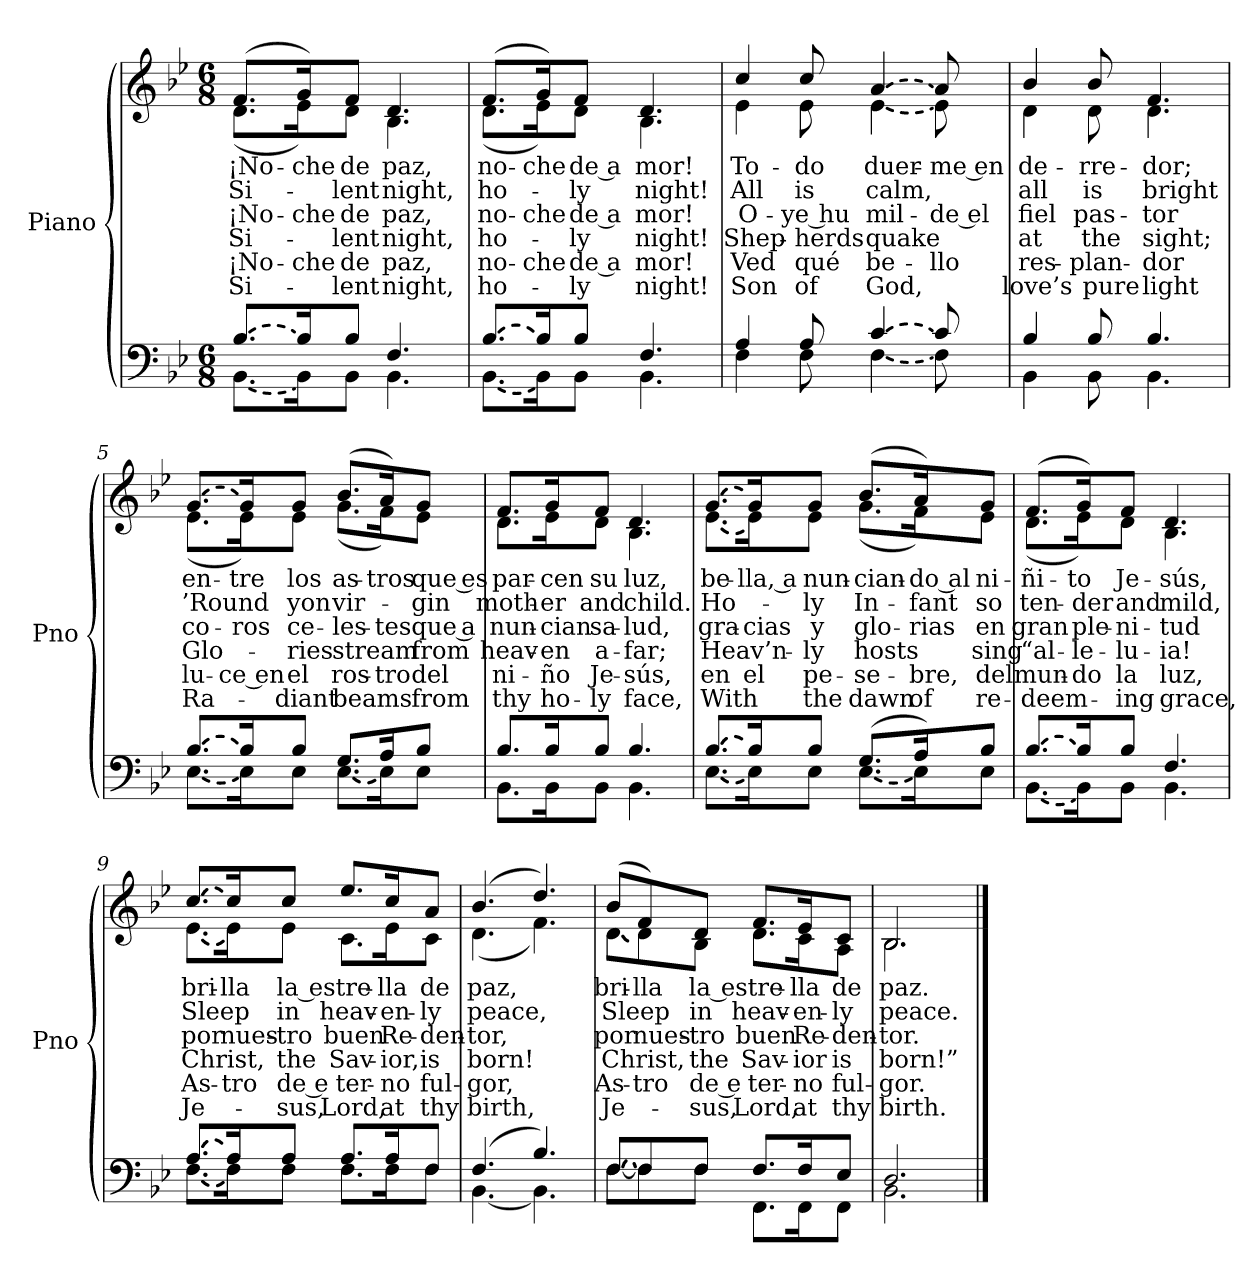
**kern	**kern	**text	**text	**text	**text	**text	**text
*part2	*part1	*part1	*part1	*part1	*part1	*part1	*part1
*staff2	*staff1	*staff1	*staff1	*staff1	*staff1	*staff1	*staff1
*I"Piano	*I"Piano	*	*	*	*	*	*
*I'Pno	*I'Pno	*	*	*	*	*	*
*clefF4	*clefG2	*	*	*	*	*	*
*k[b-e-]	*k[b-e-]	*	*	*	*	*	*
*M6/8	*M6/8	*	*	*	*	*	*
=1	=1	=1	=1	=1	=1	=1	=1
*^	*	*	*	*	*	*	*
!	!	!LO:TX:b:i:t=Verse	!	!	!	!	!	!
!LO:T:dash	!LO:T:dash	!	!LO:LY:b	!LO:LY:b	!LO:LY:b	!LO:LY:b	!LO:LY:b	!LO:LY:b
*	*	*^	*	*	*	*	*	*
[8.B-/L	[8.BB-\L	(>8.f/L	(<8.d\L	¡No-	Si-	¡No-	Si-	¡No-	Si-
!	!	!	!	!LO:LY:b	!	!LO:LY:b	!	!LO:LY:b	!
16B-/K]	16BB-\K]	16g/K)	16e-\K)	-che	.	-che	.	-che	.
!	!	!	!	!LO:LY:b	!LO:LY:b	!LO:LY:b	!LO:LY:b	!LO:LY:b	!LO:LY:b
8B-/J	8BB-\J	8f/J	8d\J	de	-lent	de	-lent	de	-lent
!	!	!	!	!LO:LY:b	!LO:LY:b	!LO:LY:b	!LO:LY:b	!LO:LY:b	!LO:LY:b
4.F/	4.BB-\	4.d/	4.B-\	paz,	night,	paz,	night,	paz,	night,
=2	=2	=2	=2	=2	=2	=2	=2	=2	=2
!LO:T:dash	!LO:T:dash	!	!	!LO:LY:b	!LO:LY:b	!LO:LY:b	!LO:LY:b	!LO:LY:b	!LO:LY:b
[8.B-/L	[8.BB-\L	(>8.f/L	(<8.d\L	no-	ho-	no-	ho-	no-	ho-
!	!	!	!	!LO:LY:b	!	!LO:LY:b	!	!LO:LY:b	!
16B-/K]	16BB-\K]	16g/K)	16e-\K)	-che	.	-che	.	-che	.
!	!	!	!	!LO:LY:b	!LO:LY:b	!LO:LY:b	!LO:LY:b	!LO:LY:b	!LO:LY:b
8B-/J	8BB-\J	8f/J	8d\J	de a	-ly	de a	-ly	de a	-ly
!	!	!	!	!LO:LY:b	!LO:LY:b	!LO:LY:b	!LO:LY:b	!LO:LY:b	!LO:LY:b
4.F/	4.BB-\	4.d/	4.B-\	-mor!	night!	-mor!	night!	-mor!	night!
=3	=3	=3	=3	=3	=3	=3	=3	=3	=3
!	!	!	!	!LO:LY:b	!LO:LY:b	!LO:LY:b	!LO:LY:b	!LO:LY:b	!LO:LY:b
4A/	4F\	4cc/	4e-\	To-	All	O-	Shep-	Ved	Son
!	!	!	!	!LO:LY:b	!LO:LY:b	!LO:LY:b	!LO:LY:b	!LO:LY:b	!LO:LY:b
8A/	8F\	8cc/	8e-\	-do	is	-ye hu	-herds	qué	of
!LO:T:dash	!LO:T:dash	!LO:T:dash	!LO:T:dash	!LO:LY:b	!LO:LY:b	!LO:LY:b	!LO:LY:b	!LO:LY:b	!LO:LY:b
[4c/	[4F\	[4a/	[4e-\	duer-	calm,	-mil-	quake	be-	God,
!	!	!	!	!LO:LY:b	!	!LO:LY:b	!	!LO:LY:b	!
8c/]	8F\]	8a/]	8e-\]	-me en	.	-de el	.	-llo	.
=4	=4	=4	=4	=4	=4	=4	=4	=4	=4
!	!	!	!	!LO:LY:b	!LO:LY:b	!LO:LY:b	!LO:LY:b	!LO:LY:b	!LO:LY:b
4B-/	4BB-\	4b-/	4d\	de-	all	fiel	at	res-	love’s
!	!	!	!	!LO:LY:b	!LO:LY:b	!LO:LY:b	!LO:LY:b	!LO:LY:b	!LO:LY:b
8B-/	8BB-\	8b-/	8d\	-rre-	is	pas-	the	-plan-	pure
!	!	!	!	!LO:LY:b	!LO:LY:b	!LO:LY:b	!LO:LY:b	!LO:LY:b	!LO:LY:b
4.B-/	4.BB-\	4.f/	4.d\	-dor;	bright	-tor	sight;	-dor	light
!!LO:LB:g=z	!!
=5	=5	=5	=5	=5	=5	=5	=5	=5	=5
!LO:T:dash	!LO:T:dash	!LO:T:dash	!	!LO:LY:b	!LO:LY:b	!LO:LY:b	!LO:LY:b	!LO:LY:b	!LO:LY:b
[8.B-/L	[8.E-\L	[8.g/L	(<8.e-\L	en-	’Round	co-	Glo-	lu-	Ra-
!	!	!	!	!LO:LY:b	!	!LO:LY:b	!	!LO:LY:b	!
16B-/K]	16E-\K]	16g/K]	16e-\K)	-tre	.	-ros	.	-ce en	.
!	!	!	!	!LO:LY:b	!LO:LY:b	!LO:LY:b	!LO:LY:b	!LO:LY:b	!LO:LY:b
8B-/J	8E-\J	8g/J	8e-\J	los	yon	ce-	-ries	el	-diant
!	!LO:T:dash	!	!	!LO:LY:b	!LO:LY:b	!LO:LY:b	!LO:LY:b	!LO:LY:b	!LO:LY:b
8.G/L	[8.E-\L	(>8.b-/L	(<8.g\L	as-	vir-	-les-	stream	ros-	beams
!	!	!	!	!LO:LY:b	!	!LO:LY:b	!	!LO:LY:b	!
16A/K	16E-\K]	16a/K)	16f\K)	-tros	.	-tes	.	-tro	.
!	!	!	!	!LO:LY:b	!LO:LY:b	!LO:LY:b	!LO:LY:b	!LO:LY:b	!LO:LY:b
8B-/J	8E-\J	8g/J	8e-\J	que es	-gin	que a	from	del	from
=6	=6	=6	=6	=6	=6	=6	=6	=6	=6
!	!	!	!	!LO:LY:b	!LO:LY:b	!LO:LY:b	!LO:LY:b	!LO:LY:b	!LO:LY:b
8.B-/L	8.BB-\L	8.f/L	8.d\L	-par-	moth-	-nun-	heav-	ni-	thy
!	!	!	!	!LO:LY:b	!LO:LY:b	!LO:LY:b	!LO:LY:b	!LO:LY:b	!LO:LY:b
16B-/K	16BB-\K	16g/K	16e-\K	-cen	-er	-cian	-en	-ño	ho-
!	!	!	!	!LO:LY:b	!LO:LY:b	!LO:LY:b	!LO:LY:b	!LO:LY:b	!LO:LY:b
8B-/J	8BB-\J	8f/J	8d\J	su	and	sa-	a-	Je-	-ly
!	!	!	!	!LO:LY:b	!LO:LY:b	!LO:LY:b	!LO:LY:b	!LO:LY:b	!LO:LY:b
4.B-/	4.BB-\	4.d/	4.B-\	luz,	child.	-lud,	-far;	-sús,	face,
!!LO:LB:g=z	!!
=7	=7	=7	=7	=7	=7	=7	=7	=7	=7
!LO:T:dash	!LO:T:dash	!LO:T:dash	!LO:T:dash	!LO:LY:b	!LO:LY:b	!LO:LY:b	!LO:LY:b	!LO:LY:b	!LO:LY:b
[8.B-/L	[8.E-\L	[8.g/L	[8.e-\L	be-	Ho-	gra-	Heav’n-	en	With
!	!	!	!	!LO:LY:b	!	!LO:LY:b	!	!LO:LY:b	!
16B-/K]	16E-\K]	16g/K]	16e-\K]	-lla, a	.	-cias	.	el	.
!	!	!	!	!LO:LY:b	!LO:LY:b	!LO:LY:b	!LO:LY:b	!LO:LY:b	!LO:LY:b
8B-/J	8E-\J	8g/J	8e-\J	-nun-	-ly	y	-ly	pe-	the
!	!LO:T:dash	!	!	!LO:LY:b	!LO:LY:b	!LO:LY:b	!LO:LY:b	!LO:LY:b	!LO:LY:b
(>8.G/L	[8.E-\L	(>8.b-/L	(<8.g\L	-cian-	In-	glo-	hosts	-se-	dawn
!	!	!	!	!LO:LY:b	!LO:LY:b	!LO:LY:b	!	!LO:LY:b	!LO:LY:b
16A/K)	16E-\K]	16a/K)	16f\K)	-do al	-fant	-rias	.	-bre,	of
!	!	!	!	!LO:LY:b	!LO:LY:b	!LO:LY:b	!LO:LY:b	!LO:LY:b	!LO:LY:b
8B-/J	8E-\J	8g/J	8e-\J	ni-	so	en	sing	del	re-
=8	=8	=8	=8	=8	=8	=8	=8	=8	=8
!LO:T:dash	!LO:T:dash	!	!	!LO:LY:b	!LO:LY:b	!LO:LY:b	!LO:LY:b	!LO:LY:b	!LO:LY:b
[8.B-/L	[8.BB-\L	(>8.f/L	(<8.d\L	-ñi-	ten-	gran	“al-	mun-	-deem-
!	!	!	!	!LO:LY:b	!LO:LY:b	!LO:LY:b	!LO:LY:b	!LO:LY:b	!
16B-/K]	16BB-\K]	16g/K)	16e-\K)	-to	-der	ple-	-le-	-do	.
!	!	!	!	!LO:LY:b	!LO:LY:b	!LO:LY:b	!LO:LY:b	!LO:LY:b	!LO:LY:b
8B-/J	8BB-\J	8f/J	8d\J	Je-	and	-ni-	-lu-	la	-ing
!	!	!	!	!LO:LY:b	!LO:LY:b	!LO:LY:b	!LO:LY:b	!LO:LY:b	!LO:LY:b
4.F/	4.BB-\	4.d/	4.B-\	-sús,	mild,	-tud	-ia!	luz,	grace,
!!LO:LB:g=z	!!
=9	=9	=9	=9	=9	=9	=9	=9	=9	=9
!LO:T:dash	!LO:T:dash	!LO:T:dash	!LO:T:dash	!LO:LY:b	!LO:LY:b	!LO:LY:b	!LO:LY:b	!LO:LY:b	!LO:LY:b
[8.A/L	[8.F\L	[8.cc/L	[8.e-\L	bri-	Sleep	por	Christ,	As-	Je-
!	!	!	!	!LO:LY:b	!	!LO:LY:b	!	!LO:LY:b	!
16A/K]	16F\K]	16cc/K]	16e-\K]	-lla	.	nues-	.	-tro	.
!	!	!	!	!LO:LY:b	!LO:LY:b	!LO:LY:b	!LO:LY:b	!LO:LY:b	!LO:LY:b
8A/J	8F\J	8cc/J	8e-\J	la es	in	-tro	the	de e	-sus,
!	!	!	!	!LO:LY:b	!LO:LY:b	!LO:LY:b	!LO:LY:b	!LO:LY:b	!LO:LY:b
8.A/L	8.F\L	8.ee-/L	8.c\L	-tre-	heav-	buen	Sav-	-ter-	Lord,
!	!	!	!	!LO:LY:b	!LO:LY:b	!LO:LY:b	!LO:LY:b	!LO:LY:b	!LO:LY:b
16A/K	16F\K	16cc/K	16e-\K	-lla	-en-	Re-	-ior,	-no	at
!	!	!	!	!LO:LY:b	!LO:LY:b	!LO:LY:b	!LO:LY:b	!LO:LY:b	!LO:LY:b
8F/J	8F\J	8a/J	8c\J	de	-ly	-den-	is	ful-	thy
=10	=10	=10	=10	=10	=10	=10	=10	=10	=10
!	!	!	!	!LO:LY:b	!LO:LY:b	!LO:LY:b	!LO:LY:b	!LO:LY:b	!LO:LY:b
(>4.F/	[4.BB-\	(>4.b-/	(<4.d\	paz,	peace,	-tor,	born!	-gor,	birth,
4.B-/)	4.BB-\]	4.dd/)	4.f\)	.	.	.	.	.	.
=11	=11	=11	=11	=11	=11	=11	=11	=11	=11
!LO:T:dash	!	!	!LO:T:dash	!LO:LY:b	!LO:LY:b	!LO:LY:b	!LO:LY:b	!LO:LY:b	!LO:LY:b
[8F/L	[8F\L	(>8b-/L	[8d\L	bri-	Sleep	por	Christ,	As-	Je-
!	!	!	!	!LO:LY:b	!	!LO:LY:b	!	!LO:LY:b	!
8F/]	8F\]	8f/)	8d\]	-lla	.	nues-	.	-tro	.
!	!	!	!	!LO:LY:b	!LO:LY:b	!LO:LY:b	!LO:LY:b	!LO:LY:b	!LO:LY:b
8F/J	8F\J	8d/J	8B-\J	la es	in	-tro	the	de e	-sus,
!	!	!	!	!LO:LY:b	!LO:LY:b	!LO:LY:b	!LO:LY:b	!LO:LY:b	!LO:LY:b
8.F/L	8.FF\L	8.f/L	8.d\L	-tre-	heav-	buen	Sav-	ter-	Lord,
!	!	!	!	!LO:LY:b	!LO:LY:b	!LO:LY:b	!LO:LY:b	!LO:LY:b	!LO:LY:b
16F/K	16FF\K	16e-/K	16c\K	-lla	-en-	Re-	-ior	-no	at
!	!	!	!	!LO:LY:b	!LO:LY:b	!LO:LY:b	!LO:LY:b	!LO:LY:b	!LO:LY:b
8E-/J	8FF\J	8c/J	8A\J	de	-ly	-den-	is	ful-	thy
=12	=12	=12	=12	=12	=12	=12	=12	=12	=12
!	!	!	!	!LO:LY:b	!LO:LY:b	!LO:LY:b	!LO:LY:b	!LO:LY:b	!LO:LY:b
2.D/	2.BB-\	2.B-/	2.B-\	paz.	peace.	-tor.	born!”	-gor.	birth.
*v	*v	*	*	*	*	*	*	*	*
*	*v	*v	*	*	*	*	*	*
==	==	==	==	==	==	==	==
*-	*-	*-	*-	*-	*-	*-	*-
